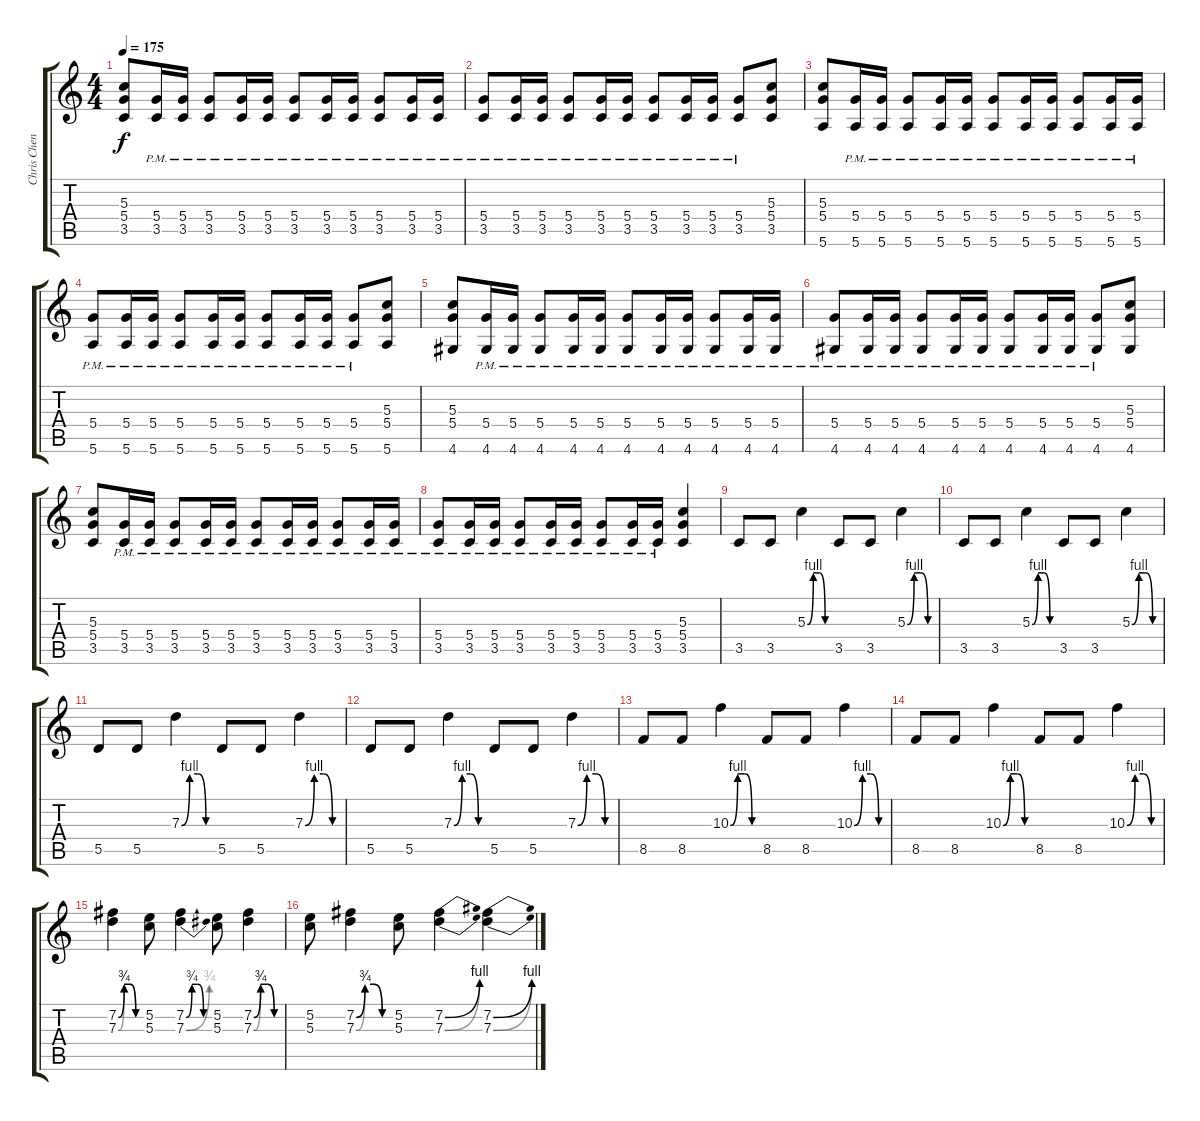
\track ("Chris Cheney" "Chris Chen") {instrument distortionguitar}
\staff {score tabs}
\tuning (E4 B3 G3 D3 A2 E2) {hide}
\ts (4 4)
\tempo 175
\clef g2
\ks c
(5.3 5.4 3.5).8{dy f} (5.4{pm} 3.5{pm}).16 (5.4{pm} 3.5{pm}).16 (5.4{pm} 3.5{pm}).8 (5.4{pm} 3.5{pm}).16 (5.4{pm} 3.5{pm}).16 (5.4{pm} 3.5{pm}).8 (5.4{pm} 3.5{pm}).16 (5.4{pm} 3.5{pm}).16 (5.4{pm} 3.5{pm}).8 (5.4{pm} 3.5{pm}).16 (5.4{pm} 3.5{pm}).16 |
(5.4{pm} 3.5{pm}).8 (5.4{pm} 3.5{pm}).16 (5.4{pm} 3.5{pm}).16 (5.4{pm} 3.5{pm}).8 (5.4{pm} 3.5{pm}).16 (5.4{pm} 3.5{pm}).16 (5.4{pm} 3.5{pm}).8 (5.4{pm} 3.5{pm}).16 (5.4{pm} 3.5{pm}).16 (5.4{pm} 3.5{pm}).8 (5.3 5.4 3.5).8 |
(5.3 5.4 5.6).8 (5.4{pm} 5.6{pm}).16 (5.4{pm} 5.6{pm}).16 (5.4{pm} 5.6{pm}).8 (5.4{pm} 5.6{pm}).16 (5.4{pm} 5.6{pm}).16 (5.4{pm} 5.6{pm}).8 (5.4{pm} 5.6{pm}).16 (5.4{pm} 5.6{pm}).16 (5.4{pm} 5.6{pm}).8 (5.4{pm} 5.6{pm}).16 (5.4{pm} 5.6{pm}).16 |
(5.4{pm} 5.6{pm}).8 (5.4{pm} 5.6{pm}).16 (5.4{pm} 5.6{pm}).16 (5.4{pm} 5.6{pm}).8 (5.4{pm} 5.6{pm}).16 (5.4{pm} 5.6{pm}).16 (5.4{pm} 5.6{pm}).8 (5.4{pm} 5.6{pm}).16 (5.4{pm} 5.6{pm}).16 (5.4{pm} 5.6{pm}).8 (5.3 5.4 5.6).8 |
(5.3 5.4 4.6).8 (5.4{pm} 4.6{pm}).16 (5.4{pm} 4.6{pm}).16 (5.4{pm} 4.6{pm}).8 (5.4{pm} 4.6{pm}).16 (5.4{pm} 4.6{pm}).16 (5.4{pm} 4.6{pm}).8 (5.4{pm} 4.6{pm}).16 (5.4{pm} 4.6{pm}).16 (5.4{pm} 4.6{pm}).8 (5.4{pm} 4.6{pm}).16 (5.4{pm} 4.6{pm}).16 |
(5.4{pm} 4.6{pm}).8 (5.4{pm} 4.6{pm}).16 (5.4{pm} 4.6{pm}).16 (5.4{pm} 4.6{pm}).8 (5.4{pm} 4.6{pm}).16 (5.4{pm} 4.6{pm}).16 (5.4{pm} 4.6{pm}).8 (5.4{pm} 4.6{pm}).16 (5.4{pm} 4.6{pm}).16 (5.4{pm} 4.6{pm}).8 (5.3 5.4 4.6).8 |
(5.3 5.4 3.5).8 (5.4{pm} 3.5{pm}).16 (5.4{pm} 3.5{pm}).16 (5.4{pm} 3.5{pm}).8 (5.4{pm} 3.5{pm}).16 (5.4{pm} 3.5{pm}).16 (5.4{pm} 3.5{pm}).8 (5.4{pm} 3.5{pm}).16 (5.4{pm} 3.5{pm}).16 (5.4{pm} 3.5{pm}).8 (5.4{pm} 3.5{pm}).16 (5.4{pm} 3.5{pm}).16 |
(5.4{pm} 3.5{pm}).8 (5.4{pm} 3.5{pm}).16 (5.4{pm} 3.5{pm}).16 (5.4{pm} 3.5{pm}).8 (5.4{pm} 3.5{pm}).16 (5.4{pm} 3.5{pm}).16 (5.4{pm} 3.5{pm}).8 (5.4{pm} 3.5{pm}).16 (5.4{pm} 3.5{pm}).16 (5.3 5.4 3.5).4 |
3.5.8 3.5.8 5.3{be (custom 0 0 15 4 30 4 45 0 60 0)}.4 3.5.8 3.5.8 5.3{be (custom 0 0 15 4 30 4 45 0 60 0)}.4 |
3.5.8 3.5.8 5.3{be (custom 0 0 15 4 30 4 45 0 60 0)}.4 3.5.8 3.5.8 5.3{be (custom 0 0 15 4 30 4 45 0 60 0)}.4 |
5.5.8 5.5.8 7.3{be (custom 0 0 15 4 30 4 45 0 60 0)}.4 5.5.8 5.5.8 7.3{be (custom 0 0 15 4 30 4 45 0 60 0)}.4 |
5.5.8 5.5.8 7.3{be (custom 0 0 15 4 30 4 45 0 60 0)}.4 5.5.8 5.5.8 7.3{be (custom 0 0 15 4 30 4 45 0 60 0)}.4 |
8.5.8 8.5.8 10.3{be (custom 0 0 15 4 30 4 45 0 60 0)}.4 8.5.8 8.5.8 10.3{be (custom 0 0 15 4 30 4 45 0 60 0)}.4 |
8.5.8 8.5.8 10.3{be (custom 0 0 15 4 30 4 45 0 60 0)}.4 8.5.8 8.5.8 10.3{be (custom 0 0 15 4 30 4 45 0 60 0)}.4 |
(7.2{be (custom 0 0 15 3 30 3 45 0 60 0)} 7.3{be (custom 0 0 15 3 30 3 45 0 60 0)}).4 (5.2 5.3).8 (7.2{be (custom 0 0 15 3 30 3 45 0 60 0)} 7.3{be (bend 0 0 60 3)}).4 (5.2 5.3).8 (7.2{be (custom 0 0 15 3 30 3 45 0 60 0)} 7.3{be (custom 0 0 15 3 30 3 45 0 60 0)}).4 |
(5.2 5.3).8 (7.2{be (custom 0 0 15 3 30 3 45 0 60 0)} 7.3{be (custom 0 0 15 3 30 3 45 0 60 0)}).4 (5.2 5.3).8 (7.2{be (bend 0 0 60 4)} 7.3{be (bend 0 0 60 4)}).4 (7.2{be (bend 0 0 60 4)} 7.3{be (bend 0 0 60 4)}).4
